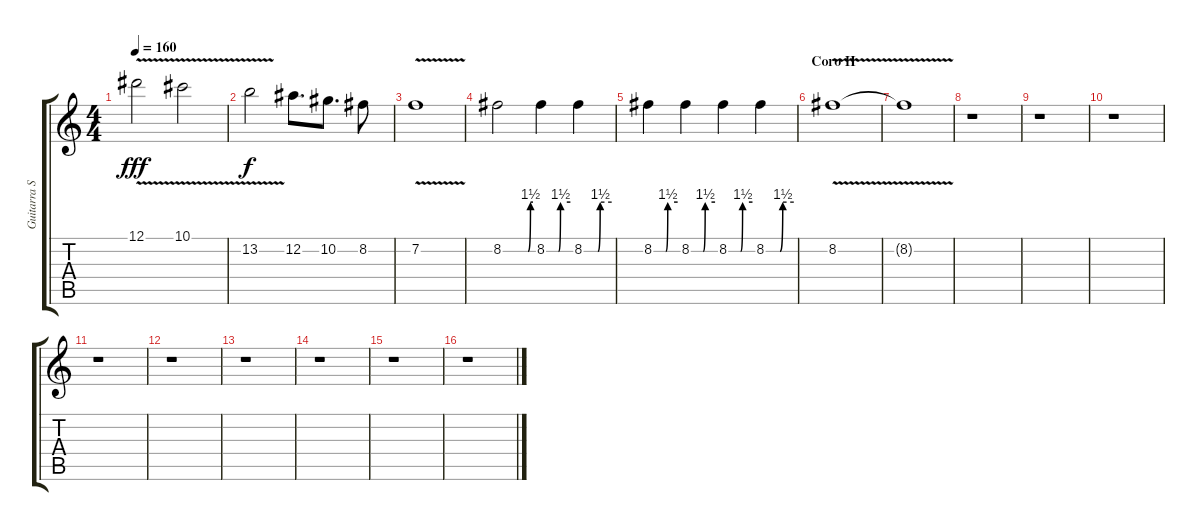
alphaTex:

\track ("Guitarra Solo II, III" "Guitarra S") {instrument distortionguitar}
\staff {score tabs}
\tuning (Eb4 Bb3 Gb3 Db3 Ab2 Eb2) {hide}
\ts (4 4)
\tempo 160
\clef g2
\ks c
12.1{v}.2{dy fff} 10.1{v}.2 |
13.2{v}.2{dy f} 12.2.8{d} 10.2.8{d} 8.2.8 |
7.2{v}.1 |
8.2{be (custom 0 0 50 0 55 6 60 6)}.2 8.2{be (custom 0 0 30 0 35 6 60 6)}.4 8.2{be (custom 0 0 30 0 35 6 60 6)}.4 |
8.2{be (custom 0 0 30 0 35 6 60 6)}.4 8.2{be (custom 0 0 30 0 35 6 60 6)}.4 8.2{be (custom 0 0 30 0 35 6 60 6)}.4 8.2{be (custom 0 0 30 0 36 6 60 6)}.4 |
\section ("" "Coro II")
8.2{v}.1{volume 6} |
8.2{v t}.1 |
r.1 |
r.1 |
r.1 |
r.1 |
r.1 |
r.1 |
r.1 |
r.1 |
r.1
